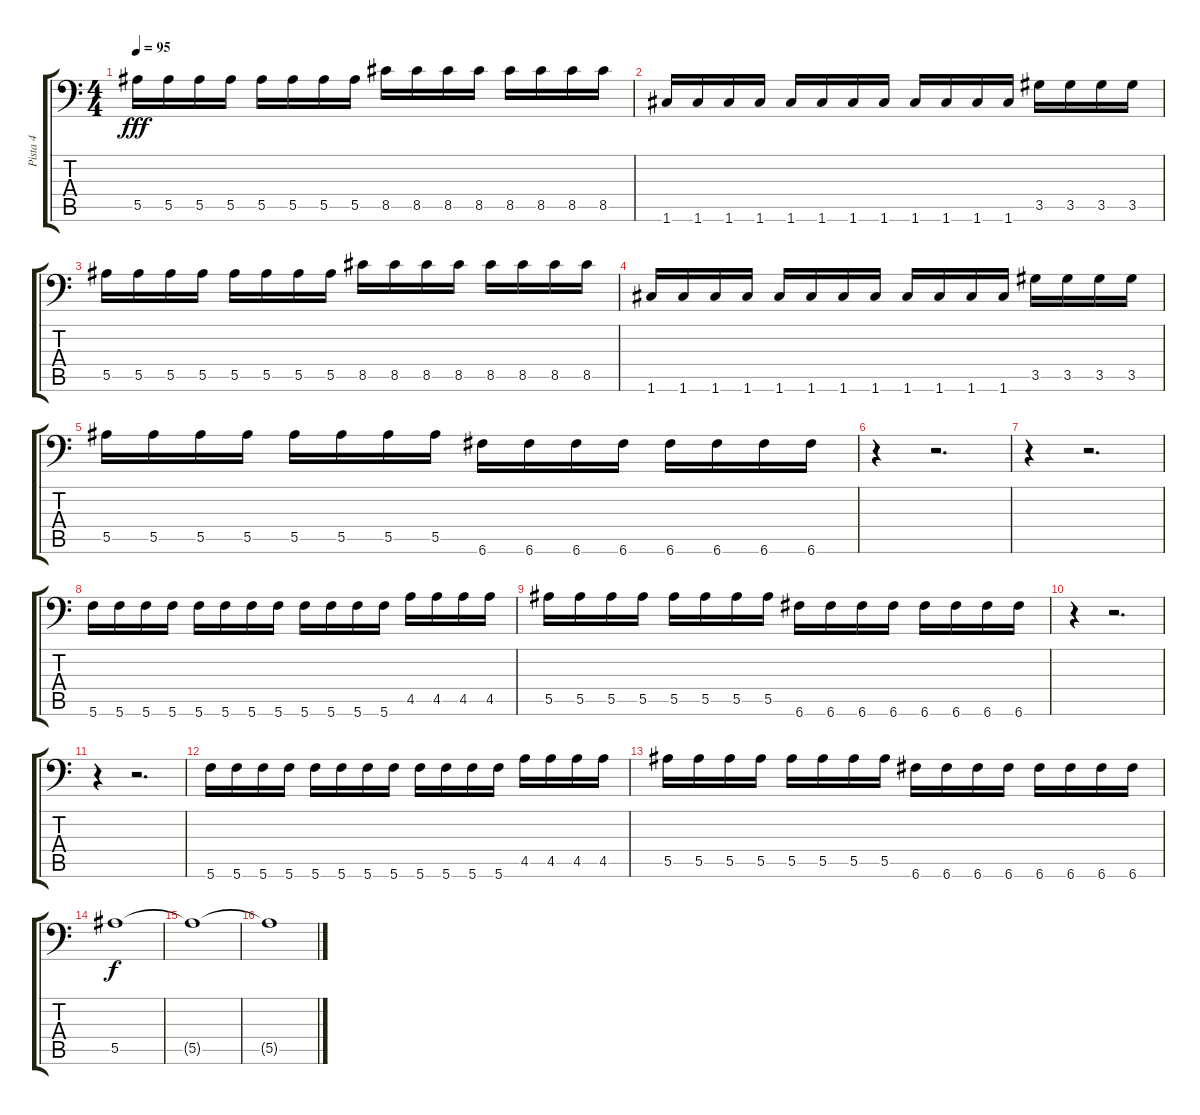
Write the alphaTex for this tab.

\track ("Pista 4" "Pista 4") {instrument electricbassfinger}
\staff {score tabs}
\tuning (C4 G3 Eb3 Bb2 F2 C2) {hide}
\ts (4 4)
\tempo 95
\clef f4
\ks c
5.5.16{dy fff} 5.5.16 5.5.16 5.5.16 5.5.16 5.5.16 5.5.16 5.5.16 8.5.16 8.5.16 8.5.16 8.5.16 8.5.16 8.5.16 8.5.16 8.5.16 |
1.6.16 1.6.16 1.6.16 1.6.16 1.6.16 1.6.16 1.6.16 1.6.16 1.6.16 1.6.16 1.6.16 1.6.16 3.5.16 3.5.16 3.5.16 3.5.16 |
5.5.16 5.5.16 5.5.16 5.5.16 5.5.16 5.5.16 5.5.16 5.5.16 8.5.16 8.5.16 8.5.16 8.5.16 8.5.16 8.5.16 8.5.16 8.5.16 |
1.6.16 1.6.16 1.6.16 1.6.16 1.6.16 1.6.16 1.6.16 1.6.16 1.6.16 1.6.16 1.6.16 1.6.16 3.5.16 3.5.16 3.5.16 3.5.16 |
5.5.16 5.5.16 5.5.16 5.5.16 5.5.16 5.5.16 5.5.16 5.5.16 6.6.16 6.6.16 6.6.16 6.6.16 6.6.16 6.6.16 6.6.16 6.6.16 |
r.4 r.2{d} |
r.4 r.2{d} |
5.6.16 5.6.16 5.6.16 5.6.16 5.6.16 5.6.16 5.6.16 5.6.16 5.6.16 5.6.16 5.6.16 5.6.16 4.5.16 4.5.16 4.5.16 4.5.16 |
5.5.16 5.5.16 5.5.16 5.5.16 5.5.16 5.5.16 5.5.16 5.5.16 6.6.16 6.6.16 6.6.16 6.6.16 6.6.16 6.6.16 6.6.16 6.6.16 |
r.4 r.2{d} |
r.4 r.2{d} |
5.6.16 5.6.16 5.6.16 5.6.16 5.6.16 5.6.16 5.6.16 5.6.16 5.6.16 5.6.16 5.6.16 5.6.16 4.5.16 4.5.16 4.5.16 4.5.16 |
5.5.16 5.5.16 5.5.16 5.5.16 5.5.16 5.5.16 5.5.16 5.5.16 6.6.16 6.6.16 6.6.16 6.6.16 6.6.16 6.6.16 6.6.16 6.6.16 |
5.5.1{dy f} |
5.5{t}.1 |
5.5{t}.1
